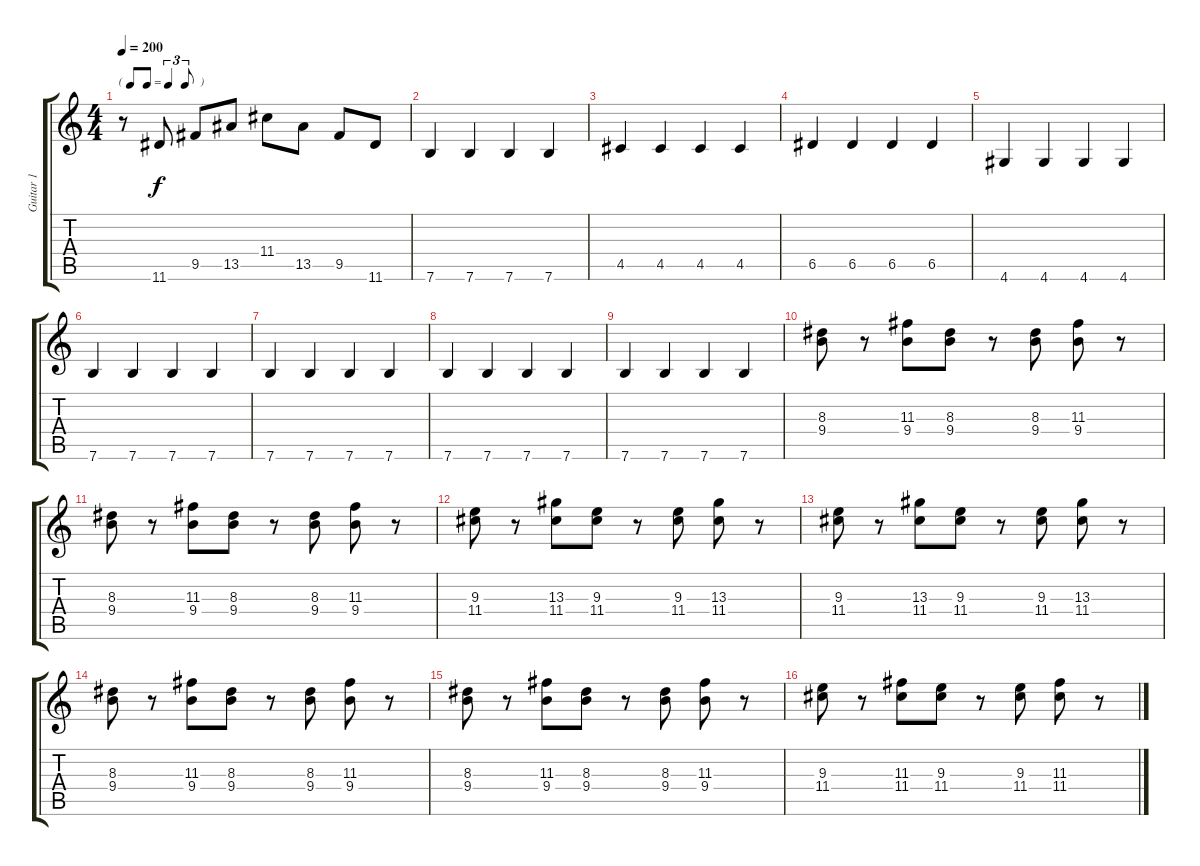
\track ("Guitar 1" "Guitar 1") {instrument acousticguitarsteel}
\staff {score tabs}
\tuning (E4 B3 G3 D3 A2 E2) {hide}
\ts (4 4)
\tf triplet8th
\tempo 200
\clef g2
\ks c
r.8{dy f} 11.6.8 9.5.8 13.5.8 11.4.8 13.5.8 9.5.8 11.6.8 |
7.6.4 7.6.4 7.6.4 7.6.4 |
4.5.4 4.5.4 4.5.4 4.5.4 |
6.5.4 6.5.4 6.5.4 6.5.4 |
4.6.4 4.6.4 4.6.4 4.6.4 |
7.6.4 7.6.4 7.6.4 7.6.4 |
7.6.4 7.6.4 7.6.4 7.6.4 |
7.6.4 7.6.4 7.6.4 7.6.4 |
7.6.4 7.6.4 7.6.4 7.6.4 |
(8.3 9.4).8 r.8 (11.3 9.4).8 (8.3 9.4).8 r.8 (8.3 9.4).8 (11.3 9.4).8 r.8 |
(8.3 9.4).8 r.8 (11.3 9.4).8 (8.3 9.4).8 r.8 (8.3 9.4).8 (11.3 9.4).8 r.8 |
(9.3 11.4).8 r.8 (13.3 11.4).8 (9.3 11.4).8 r.8 (9.3 11.4).8 (13.3 11.4).8 r.8 |
(9.3 11.4).8 r.8 (13.3 11.4).8 (9.3 11.4).8 r.8 (9.3 11.4).8 (13.3 11.4).8 r.8 |
(8.3 9.4).8 r.8 (11.3 9.4).8 (8.3 9.4).8 r.8 (8.3 9.4).8 (11.3 9.4).8 r.8 |
(8.3 9.4).8 r.8 (11.3 9.4).8 (8.3 9.4).8 r.8 (8.3 9.4).8 (11.3 9.4).8 r.8 |
(9.3 11.4).8 r.8 (11.3 11.4).8 (9.3 11.4).8 r.8 (9.3 11.4).8 (11.3 11.4).8 r.8
